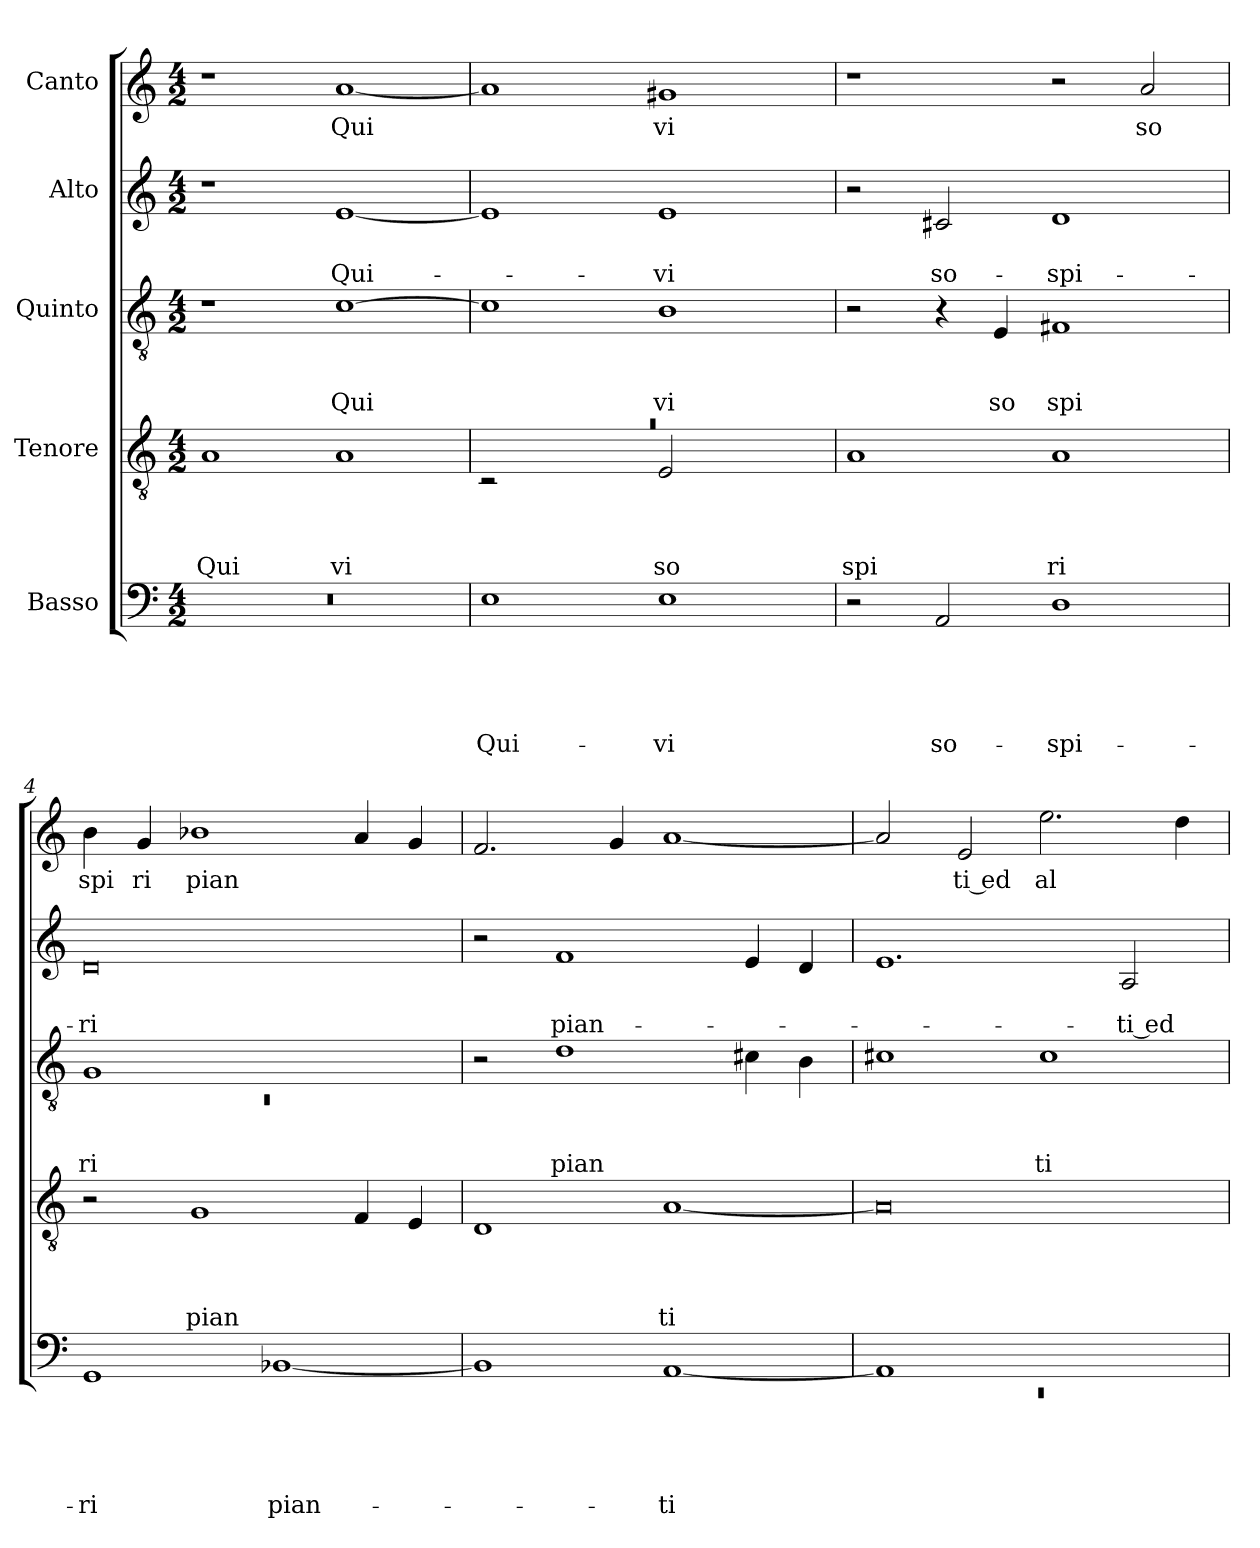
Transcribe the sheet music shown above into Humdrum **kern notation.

**kern	**text	**text	**text	**text	**text	**kern	**text	**text	**text	**text	**kern	**text	**text	**text	**kern	**text	**text	**kern	**text
*part5	*part5	*part5	*part5	*part5	*part5	*part4	*part4	*part4	*part4	*part4	*part3	*part3	*part3	*part3	*part2	*part2	*part2	*part1	*part1
*staff5	*staff5	*staff5	*staff5	*staff5	*staff5	*staff4	*staff4	*staff4	*staff4	*staff4	*staff3	*staff3	*staff3	*staff3	*staff2	*staff2	*staff2	*staff1	*staff1
*I"Basso	*	*	*	*	*	*I"Tenore	*	*	*	*	*I"Quinto	*	*	*	*I"Alto	*	*	*I"Canto	*
*clefF4	*	*	*	*	*	*clefGv2	*	*	*	*	*clefGv2	*	*	*	*clefG2	*	*	*clefG2	*
*k[]	*	*	*	*	*	*k[]	*	*	*	*	*k[]	*	*	*	*k[]	*	*	*k[]	*
*C:	*	*	*	*	*	*C:	*	*	*	*	*C:	*	*	*	*C:	*	*	*C:	*
*M4/2	*	*	*	*	*	*M4/2	*	*	*	*	*M4/2	*	*	*	*M4/2	*	*	*M4/2	*
=1	=1	=1	=1	=1	=1	=1	=1	=1	=1	=1	=1	=1	=1	=1	=1	=1	=1	=1	=1
!	!	!	!	!	!	!	!	!	!	!LO:LY:b	!	!	!	!	!	!	!	!	!
0r	.	.	.	.	.	1A	.	.	.	Qui	1r	.	.	.	1r	.	.	1r	.
!	!	!	!	!	!	!	!	!	!	!LO:LY:b	!	!	!	!LO:LY:b	!	!	!LO:LY:b	!	!LO:LY:b
.	.	.	.	.	.	1A	.	.	.	vi	[>1c	.	.	Qui	[<1e	.	Qui-	[<1a	Qui
=2	=2	=2	=2	=2	=2	=2	=2	=2	=2	=2	=2	=2	=2	=2	=2	=2	=2	=2	=2
!	!	!	!	!	!LO:LY:b	!LO:N:vis=1	!	!	!	!	!	!	!	!	!	!	!	!	!
*	*	*	*	*	*	*^	*	*	*	*	*	*	*	*	*	*	*	*	*
1E	.	.	.	.	Qui-	0ra	2rC	.	.	.	.	1c]	.	.	.	1e]	.	.	1a]	.
.	.	.	.	.	.	.	2ryy	.	.	.	.	.	.	.	.	.	.	.	.	.
!	!	!	!	!	!LO:LY:b	!	!	!	!	!	!LO:LY:b	!	!	!	!LO:LY:b	!	!	!LO:LY:b	!	!LO:LY:b
1E	.	.	.	.	-vi	.	2E/	.	.	.	so	1B	.	.	vi	1e	.	-vi	1g#X	vi
.	.	.	.	.	.	.	2ryy	.	.	.	.	.	.	.	.	.	.	.	.	.
=3	=3	=3	=3	=3	=3	=3	=3	=3	=3	=3	=3	=3	=3	=3	=3	=3	=3	=3	=3	=3
!	!	!	!	!	!	!	!	!	!	!	!LO:LY:b	!	!	!	!	!	!	!	!	!
*	*	*	*	*	*	*v	*v	*	*	*	*	*	*	*	*	*	*	*	*	*
2r	.	.	.	.	.	1A	.	.	.	spi	2r	.	.	.	2r	.	.	1r	.
!	!	!	!	!	!LO:LY:b	!	!	!	!	!	!	!	!	!	!	!	!LO:LY:b	!	!
2AA/	.	.	.	.	so-	.	.	.	.	.	4r	.	.	.	2c#X/	.	so-	.	.
!	!	!	!	!	!	!	!	!	!	!	!	!	!	!LO:LY:b	!	!	!	!	!
.	.	.	.	.	.	.	.	.	.	.	4E/	.	.	so	.	.	.	.	.
!	!	!	!	!	!LO:LY:b	!	!	!	!	!LO:LY:b	!	!	!	!LO:LY:b	!	!	!LO:LY:b	!	!
1D	.	.	.	.	-spi-	1A	.	.	.	ri	1F#X	.	.	spi	1d	.	-spi-	2r	.
!	!	!	!	!	!	!	!	!	!	!	!	!	!	!	!	!	!	!	!LO:LY:b
.	.	.	.	.	.	.	.	.	.	.	.	.	.	.	.	.	.	2a/	so
=4	=4	=4	=4	=4	=4	=4	=4	=4	=4	=4	=4	=4	=4	=4	=4	=4	=4	=4	=4
*	*	*	*	*	*	*	*	*	*	*	*^	*	*	*	*	*	*	*	*
!	!	!	!	!	!LO:LY:b	!	!	!	!	!	!	!LO:N:vis=1	!	!	!LO:LY:b	!	!	!LO:LY:b	!	!LO:LY:b
1GG	.	.	.	.	-ri	2r	.	.	.	.	1G	0rC	.	.	ri	0d	.	-ri	4b\	spi
!	!	!	!	!	!	!	!	!	!	!	!	!	!	!	!	!	!	!	!	!LO:LY:b
.	.	.	.	.	.	.	.	.	.	.	.	.	.	.	.	.	.	.	4g/	ri
!	!	!	!	!	!	!	!	!	!	!LO:LY:b	!	!	!	!	!	!	!	!	!	!LO:LY:b
.	.	.	.	.	.	1G	.	.	.	pian	.	.	.	.	.	.	.	.	1b-X	pian
!	!	!	!	!	!LO:LY:b	!	!	!	!	!	!	!	!	!	!	!	!	!	!	!
[<1BB-X	.	.	.	.	pian-	.	.	.	.	.	1ryy	.	.	.	.	.	.	.	.	.
.	.	.	.	.	.	4F/	.	.	.	.	.	.	.	.	.	.	.	.	4a/	.
.	.	.	.	.	.	4E/	.	.	.	.	.	.	.	.	.	.	.	.	4g</	.
*	*	*	*	*	*	*	*	*	*	*	*v	*v	*	*	*	*	*	*	*	*
=5	=5	=5	=5	=5	=5	=5	=5	=5	=5	=5	=5	=5	=5	=5	=5	=5	=5	=5	=5
1BB-]	.	.	.	.	.	1D	.	.	.	.	2r	.	.	.	2r	.	.	2.f/	.
!	!	!	!	!	!	!	!	!	!	!	!	!	!	!LO:LY:b	!	!	!LO:LY:b	!	!
.	.	.	.	.	.	.	.	.	.	.	1d	.	.	pian	1f	.	pian-	.	.
.	.	.	.	.	.	.	.	.	.	.	.	.	.	.	.	.	.	4g/	.
!	!	!	!	!	!LO:LY:b	!	!	!	!	!LO:LY:b	!	!	!	!	!	!	!	!	!
[<1AA	.	.	.	.	-ti	[<1A	.	.	.	ti	.	.	.	.	.	.	.	[<1a	.
.	.	.	.	.	.	.	.	.	.	.	4c#X\	.	.	.	4e/	.	.	.	.
.	.	.	.	.	.	.	.	.	.	.	4B\	.	.	.	4d/	.	.	.	.
=6	=6	=6	=6	=6	=6	=6	=6	=6	=6	=6	=6	=6	=6	=6	=6	=6	=6	=6	=6
*^	*	*	*	*	*	*	*	*	*	*	*	*	*	*	*	*	*	*	*
!	!LO:N:vis=1	!	!	!	!	!	!	!	!	!	!	!	!	!	!	!	!	!	!	!
1AA]	0rEE	.	.	.	.	.	0A]	.	.	.	.	1c#X	.	.	.	1.e	.	.	2a/]	.
!	!	!	!	!	!	!	!	!	!	!	!	!	!	!	!	!	!	!	!	!LO:LY:b:rj
.	.	.	.	.	.	.	.	.	.	.	.	.	.	.	.	.	.	.	2e/	ti ed
!	!	!	!	!	!	!	!	!	!	!	!	!	!	!	!LO:LY:b	!	!	!	!	!LO:LY:b
1ryy	.	.	.	.	.	.	.	.	.	.	.	1c#	.	.	ti	.	.	.	2.ee\	al
!	!	!	!	!	!	!	!	!	!	!	!	!	!	!	!	!	!	!LO:LY:b:rj	!	!
.	.	.	.	.	.	.	.	.	.	.	.	.	.	.	.	2A/	.	-ti ed	.	.
.	.	.	.	.	.	.	.	.	.	.	.	.	.	.	.	.	.	.	4dd\	.
*v	*v	*	*	*	*	*	*	*	*	*	*	*	*	*	*	*	*	*	*	*
=	=	=	=	=	=	=	=	=	=	=	=	=	=	=	=	=	=	=	=
*-	*-	*-	*-	*-	*-	*-	*-	*-	*-	*-	*-	*-	*-	*-	*-	*-	*-	*-	*-
